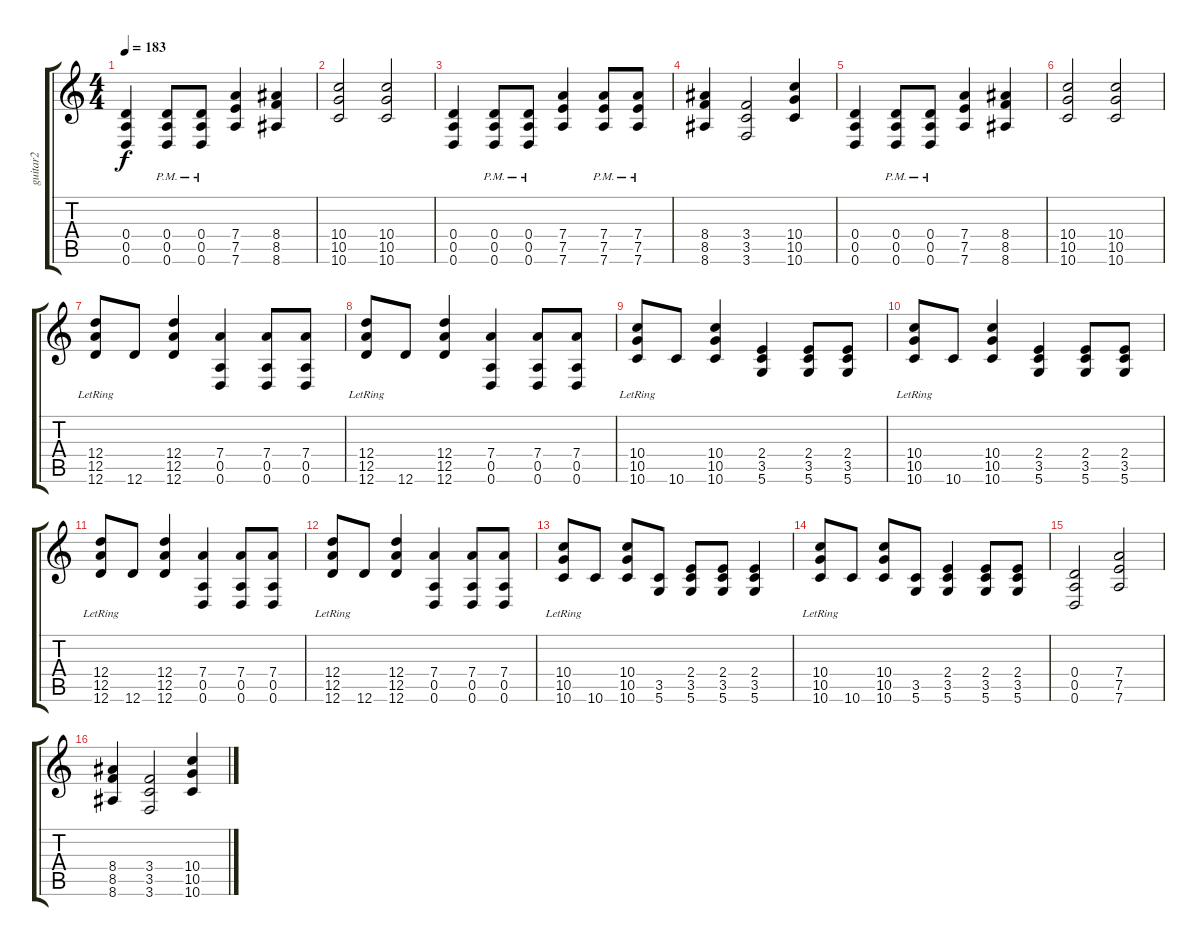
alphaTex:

\track ("guitar2" "guitar2") {instrument distortionguitar}
\staff {score tabs}
\tuning (E4 B3 G3 D3 A2 D2) {hide}
\ts (4 4)
\tempo 183
\clef g2
\ks c
(0.4 0.5 0.6).4{dy f} (0.4{pm} 0.5{pm} 0.6{pm}).8 (0.4{pm} 0.5{pm} 0.6{pm}).8 (7.4 7.5 7.6).4 (8.4 8.5 8.6).4 |
(10.4 10.5 10.6).2 (10.4 10.5 10.6).2 |
(0.4 0.5 0.6).4 (0.4{pm} 0.5{pm} 0.6{pm}).8 (0.4{pm} 0.5{pm} 0.6{pm}).8 (7.4 7.5 7.6).4 (7.4{pm} 7.5{pm} 7.6{pm}).8 (7.4{pm} 7.5{pm} 7.6{pm}).8 |
(8.4 8.5 8.6).4 (3.4 3.5 3.6).2 (10.4 10.5 10.6).4 |
(0.4 0.5 0.6).4 (0.4{pm} 0.5{pm} 0.6{pm}).8 (0.4{pm} 0.5{pm} 0.6{pm}).8 (7.4 7.5 7.6).4 (8.4 8.5 8.6).4 |
(10.4 10.5 10.6).2 (10.4 10.5 10.6).2 |
(12.4{lr} 12.5{lr} 12.6).8{volume 10 balance 14 instrument acousticguitarnylon} 12.6.8 (12.4 12.5 12.6).4 (7.4 0.5 0.6).4 (7.4 0.5 0.6).8 (7.4 0.5 0.6).8 |
(12.4{lr} 12.5{lr} 12.6).8 12.6.8 (12.4 12.5 12.6).4 (7.4 0.5 0.6).4 (7.4 0.5 0.6).8 (7.4 0.5 0.6).8 |
(10.4{lr} 10.5{lr} 10.6).8 10.6.8 (10.4 10.5 10.6).4 (2.4 3.5 5.6).4 (2.4 3.5 5.6).8 (2.4 3.5 5.6).8 |
(10.4{lr} 10.5{lr} 10.6).8 10.6.8 (10.4 10.5 10.6).4 (2.4 3.5 5.6).4 (2.4 3.5 5.6).8 (2.4 3.5 5.6).8 |
(12.4{lr} 12.5{lr} 12.6).8 12.6.8 (12.4 12.5 12.6).4 (7.4 0.5 0.6).4 (7.4 0.5 0.6).8 (7.4 0.5 0.6).8 |
(12.4{lr} 12.5{lr} 12.6).8 12.6.8 (12.4 12.5 12.6).4 (7.4 0.5 0.6).4 (7.4 0.5 0.6).8 (7.4 0.5 0.6).8 |
(10.4{lr} 10.5{lr} 10.6).8 10.6.8 (10.4 10.5 10.6).8 (3.5 5.6).8 (2.4 3.5 5.6).8 (2.4 3.5 5.6).8 (2.4 3.5 5.6).4 |
(10.4{lr} 10.5{lr} 10.6).8 10.6.8{volume 11 balance 14 instrument distortionguitar} (10.4 10.5 10.6).8 (3.5 5.6).8 (2.4 3.5 5.6).4 (2.4 3.5 5.6).8 (2.4 3.5 5.6).8 |
(0.4 0.5 0.6).2 (7.4 7.5 7.6).2 |
(8.4 8.5 8.6).4 (3.4 3.5 3.6).2 (10.4 10.5 10.6).4
